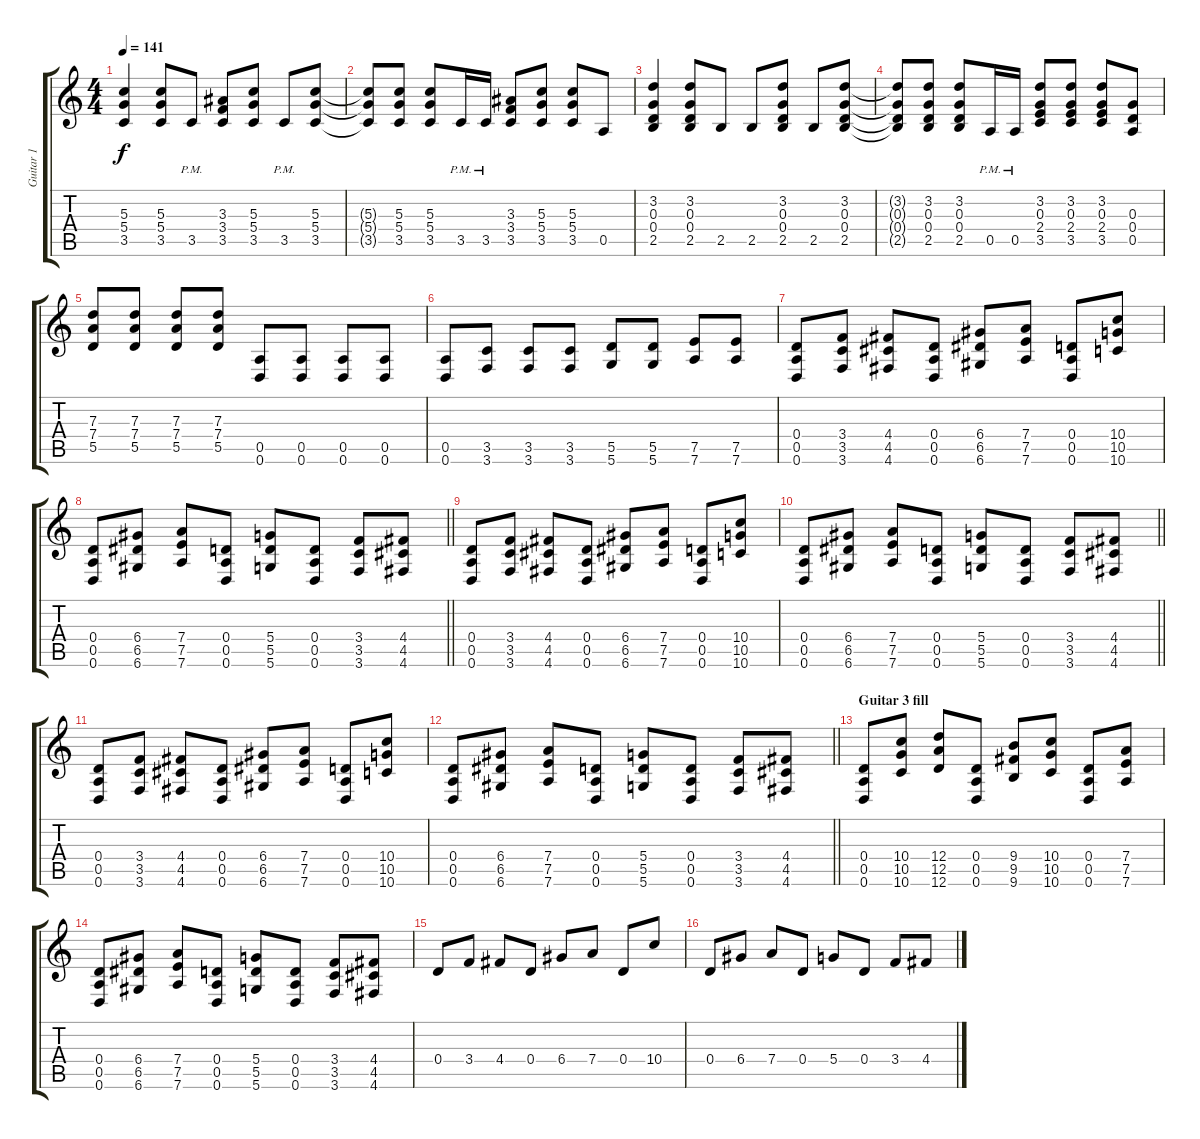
\track ("Guitar 1" "Guitar 1") {instrument overdrivenguitar}
\staff {score tabs}
\tuning (E4 B3 G3 D3 A2 D2) {hide}
\ts (4 4)
\tempo 141
\clef g2
\ks c
(5.3 5.4 3.5).4{dy f} (5.3 5.4 3.5).8 3.5{pm}.8 (3.3 3.4 3.5).8 (5.3 5.4 3.5).8 3.5{pm}.8 (5.3 5.4 3.5).8 |
(5.3{t} 5.4{t} 3.5{t}).8 (5.3 5.4 3.5).8 (5.3 5.4 3.5).8 3.5{pm}.16 3.5{pm}.16 (3.3 3.4 3.5).8 (5.3 5.4 3.5).8 (5.3 5.4 3.5).8 0.5.8 |
(3.2 0.3 0.4 2.5).4 (3.2 0.3 0.4 2.5).8 2.5.8 2.5.8 (3.2 0.3 0.4 2.5).8 2.5.8 (3.2 0.3 0.4 2.5).8 |
(3.2{t} 0.3{t} 0.4{t} 2.5{t}).8 (3.2 0.3 0.4 2.5).8 (3.2 0.3 0.4 2.5).8 0.5{pm}.16 0.5{pm}.16 (3.2 0.3 2.4 3.5).8 (3.2 0.3 2.4 3.5).8 (3.2 0.3 2.4 3.5).8 (0.3 0.4 0.5).8 |
(7.3 7.4 5.5).8 (7.3 7.4 5.5).8 (7.3 7.4 5.5).8 (7.3 7.4 5.5).8 (0.5 0.6).8 (0.5 0.6).8 (0.5 0.6).8 (0.5 0.6).8 |
(0.5 0.6).8 (3.5 3.6).8 (3.5 3.6).8 (3.5 3.6).8 (5.5 5.6).8 (5.5 5.6).8 (7.5 7.6).8 (7.5 7.6).8 |
(0.4 0.5 0.6).8 (3.4 3.5 3.6).8 (4.4 4.5 4.6).8 (0.4 0.5 0.6).8 (6.4 6.5 6.6).8 (7.4 7.5 7.6).8 (0.4 0.5 0.6).8 (10.4 10.5 10.6).8 |
\barLineRight lightlight
(0.4 0.5 0.6).8 (6.4 6.5 6.6).8 (7.4 7.5 7.6).8 (0.4 0.5 0.6).8 (5.4 5.5 5.6).8 (0.4 0.5 0.6).8 (3.4 3.5 3.6).8 (4.4 4.5 4.6).8 |
(0.4 0.5 0.6).8 (3.4 3.5 3.6).8 (4.4 4.5 4.6).8 (0.4 0.5 0.6).8 (6.4 6.5 6.6).8 (7.4 7.5 7.6).8 (0.4 0.5 0.6).8 (10.4 10.5 10.6).8 |
\barLineRight lightlight
(0.4 0.5 0.6).8 (6.4 6.5 6.6).8 (7.4 7.5 7.6).8 (0.4 0.5 0.6).8 (5.4 5.5 5.6).8 (0.4 0.5 0.6).8 (3.4 3.5 3.6).8 (4.4 4.5 4.6).8 |
(0.4 0.5 0.6).8 (3.4 3.5 3.6).8 (4.4 4.5 4.6).8 (0.4 0.5 0.6).8 (6.4 6.5 6.6).8 (7.4 7.5 7.6).8 (0.4 0.5 0.6).8 (10.4 10.5 10.6).8 |
\barLineRight lightlight
(0.4 0.5 0.6).8 (6.4 6.5 6.6).8 (7.4 7.5 7.6).8 (0.4 0.5 0.6).8 (5.4 5.5 5.6).8 (0.4 0.5 0.6).8 (3.4 3.5 3.6).8 (4.4 4.5 4.6).8 |
\section ("" "Guitar 3 fill")
(0.4 0.5 0.6).8 (10.4 10.5 10.6).8 (12.4 12.5 12.6).8 (0.4 0.5 0.6).8 (9.4 9.5 9.6).8 (10.4 10.5 10.6).8 (0.4 0.5 0.6).8 (7.4 7.5 7.6).8 |
(0.4 0.5 0.6).8 (6.4 6.5 6.6).8 (7.4 7.5 7.6).8 (0.4 0.5 0.6).8 (5.4 5.5 5.6).8 (0.4 0.5 0.6).8 (3.4 3.5 3.6).8 (4.4 4.5 4.6).8 |
0.4.8 3.4.8 4.4.8 0.4.8 6.4.8 7.4.8 0.4.8 10.4.8 |
0.4.8 6.4.8 7.4.8 0.4.8 5.4.8 0.4.8 3.4.8 4.4.8
